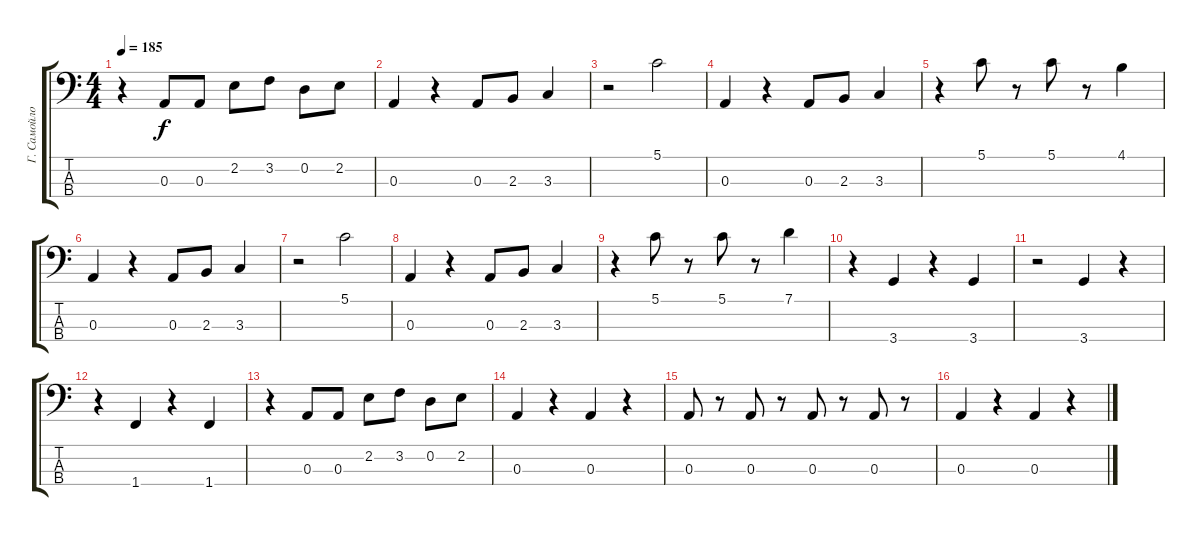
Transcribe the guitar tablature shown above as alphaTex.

\track ("Г. Самойлов" "Г. Самойло") {instrument electricbassfinger}
\staff {score tabs}
\tuning (G2 D2 A1 E1) {hide}
\ts (4 4)
\tempo 185
\clef f4
\ks c
r.4{dy f} 0.3.8 0.3.8 2.2.8 3.2.8 0.2.8 2.2.8 |
0.3.4 r.4 0.3.8 2.3.8 3.3.4 |
r.2 5.1.2 |
0.3.4 r.4 0.3.8 2.3.8 3.3.4 |
r.4 5.1.8 r.8 5.1.8 r.8 4.1.4 |
0.3.4 r.4 0.3.8 2.3.8 3.3.4 |
r.2 5.1.2 |
0.3.4 r.4 0.3.8 2.3.8 3.3.4 |
r.4 5.1.8 r.8 5.1.8 r.8 7.1.4 |
r.4 3.4.4 r.4 3.4.4 |
r.2 3.4.4 r.4 |
r.4 1.4.4 r.4 1.4.4 |
r.4 0.3.8 0.3.8 2.2.8 3.2.8 0.2.8 2.2.8 |
0.3.4 r.4 0.3.4 r.4 |
0.3.8 r.8 0.3.8 r.8 0.3.8 r.8 0.3.8 r.8 |
0.3.4 r.4 0.3.4 r.4
